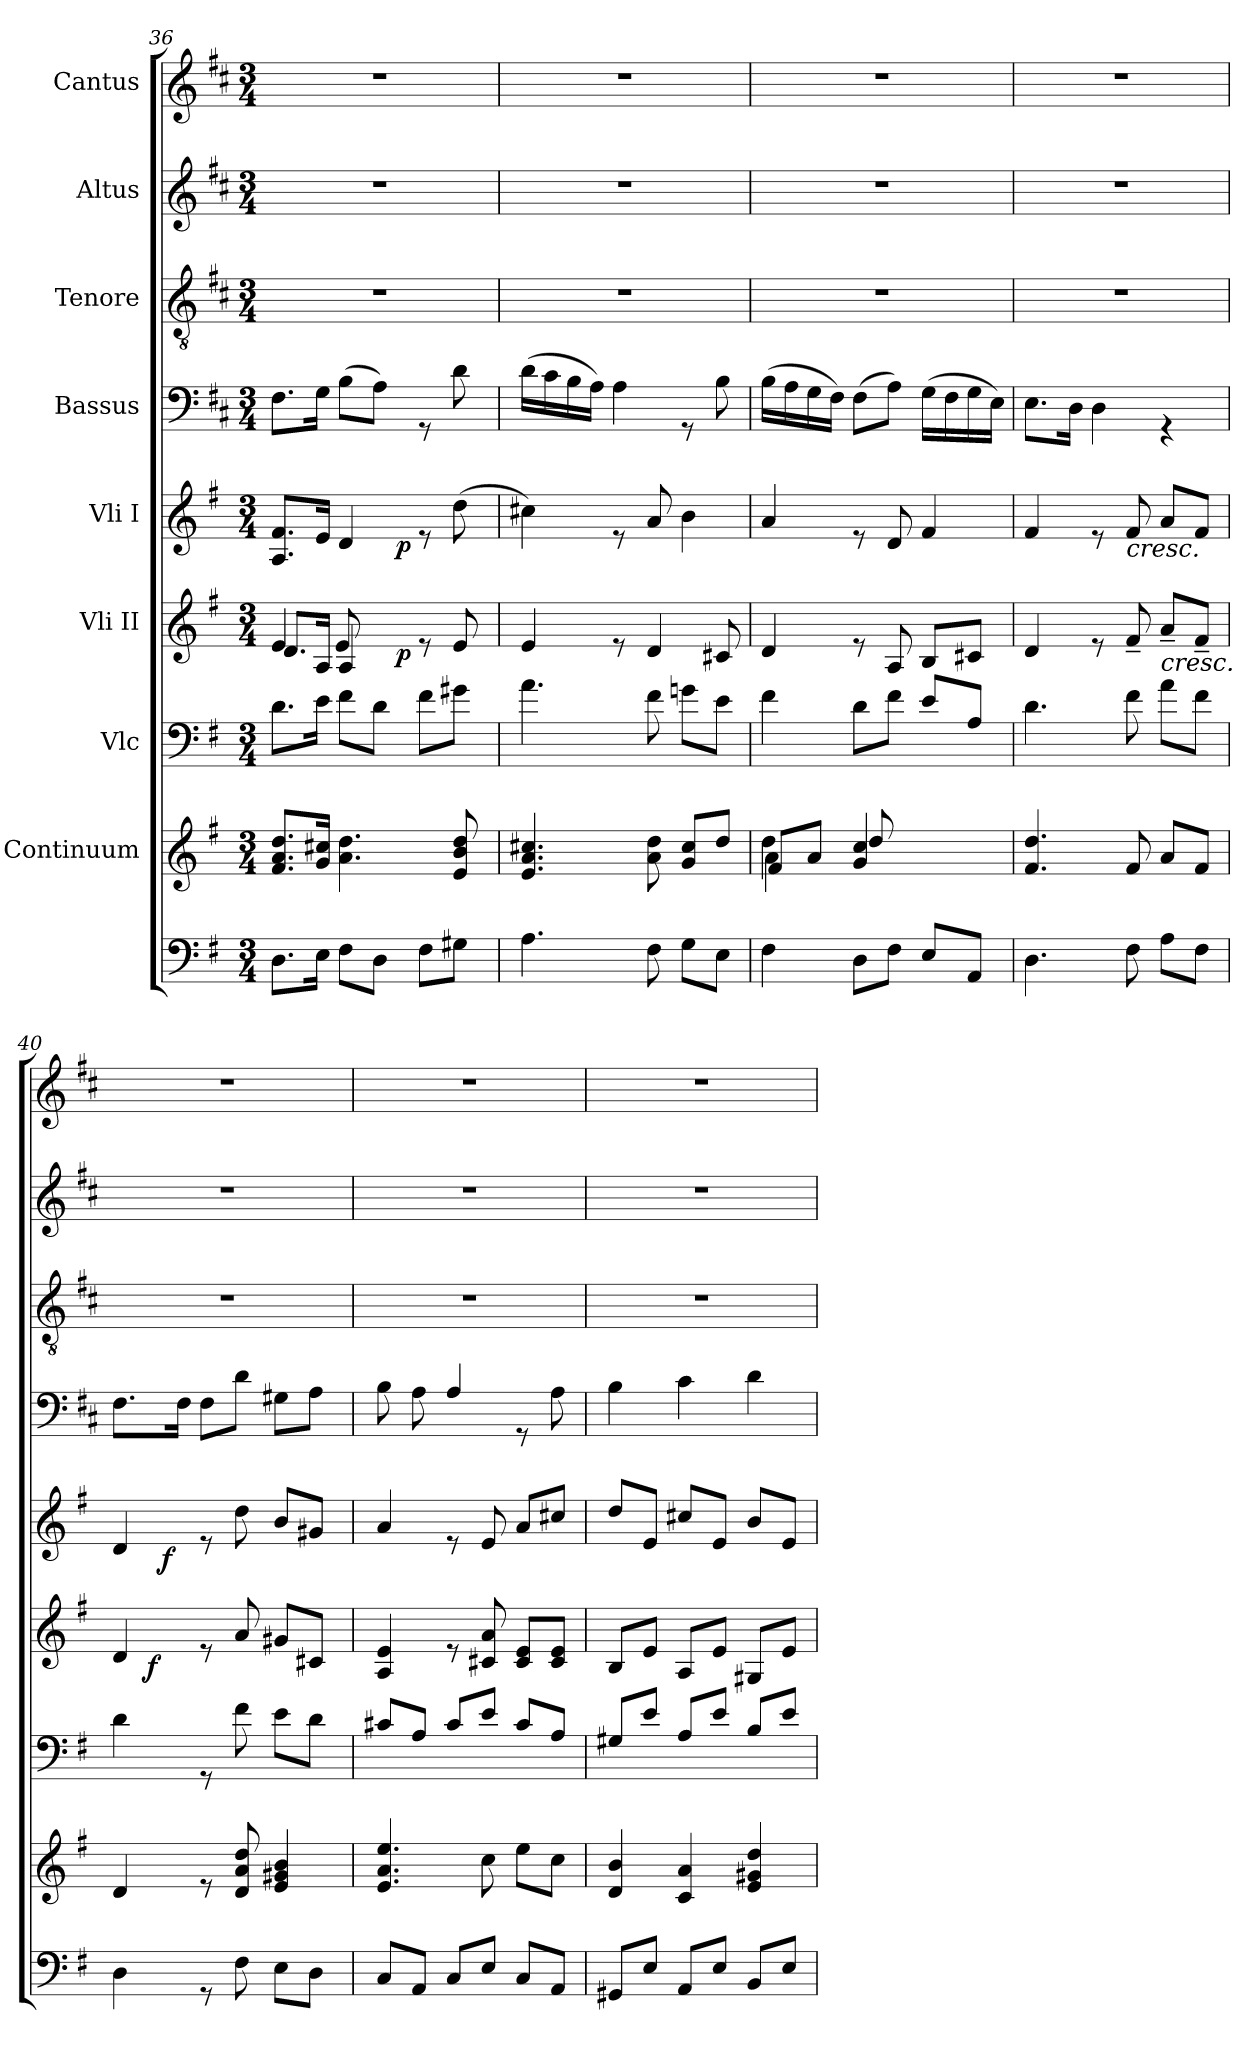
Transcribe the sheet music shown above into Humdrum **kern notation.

**kern	**kern	**kern	**kern	**dynam	**kern	**dynam	**kern	**text	**kern	**kern	**kern
*part9	*part8	*part7	*part6	*part6	*part5	*part5	*part4	*part4	*part3	*part2	*part1
*staff9	*staff8	*staff7	*staff6	*staff6	*staff5	*staff5	*staff4	*staff4	*staff3	*staff2	*staff1
*	*I"Continuum	*I"Vlc	*I"Vli II	*	*I"Vli I	*	*I"Bassus	*	*I"Tenore	*I"Altus	*I"Cantus
*clefF4	*clefG2	*clefF4	*clefG2	*	*clefG2	*	*clefF4	*	*clefGv2	*clefG2	*clefG2
*	*	*ITrd7c12	*	*	*	*	*	*	*	*	*
*k[f#]	*k[f#]	*k[f#]	*k[f#]	*	*k[f#]	*	*k[f#c#]	*	*k[f#c#]	*k[f#c#]	*k[f#c#]
*G:	*G:	*G:	*G:	*	*G:	*	*D:	*	*D:	*D:	*D:
*M3/4	*M3/4	*M3/4	*M3/4	*	*M3/4	*	*M3/4	*	*M3/4	*M3/4	*M3/4
=36	=36	=36	=36	=36	=36	=36	=36	=36	=36	=36	=36
*	*	*	*^	*	*^	*	*	*	*	*	*
*	*	*	*	*^	*	*	*	*	*	*	*	*	*
8.D\L	8.f#/ 8.a/ 8.dd/L	8.D\L	4e/	8.d/L	4..ryy	.	8.A/ 8.f#/L	4..ryy	.	8.F#\L	.	2.r	2.r	2.r
16E\Jk	16g/ 16cc#X/Jk	16E\Jk	.	16A/Jk	.	.	16e/Jk	.	.	16G\Jk	.	.	.	.
8F#\L	4.a\ 4.dd\	8F#\L	4A/	8e/	.	.	4d/	.	.	(>8B\L	.	.	.	.
8D\J	.	8D\J	.	4.ryy	.	.	.	.	.	8A\J)	.	.	.	.
!	!	!	!	!	!	!LO:DY:b	!	!	!LO:DY:b	!	!	!	!	!
.	.	.	.	.	4ryy	p	.	4ryy	p	.	.	.	.	.
8F#\L	.	8F#\L	8re	.	.	.	8re	.	.	8rGG	.	.	.	.
8G#X\J	8e/ 8b/ 8dd/	8G#X\J	8e/	.	.	.	(>8dd\	.	.	8d\	.	.	.	.
.	.	.	.	.	16ryy	.	.	16ryy	.	.	.	.	.	.
*	*	*	*v	*v	*v	*	*	*	*	*	*	*	*	*
*	*	*	*	*	*v	*v	*	*	*	*	*	*
=37	=37	=37	=37	=37	=37	=37	=37	=37	=37	=37	=37
4.A\	4.e/ 4.a/ 4.cc#X/	4.A\	4e/	.	4cc#i\)	.	(>16d\LL	.	2.r	2.r	2.r
.	.	.	.	.	.	.	16c#\	.	.	.	.
.	.	.	.	.	.	.	16B\	.	.	.	.
.	.	.	.	.	.	.	16A\JJ)	.	.	.	.
.	.	.	8re	.	8re	.	4A\	.	.	.	.
8F#\	8a\ 8dd\	8F#\	4d/	.	8a/	.	.	.	.	.	.
8G\L	8g/ 8cc#/L	8Gni\L	.	.	4b\	.	8rGG	.	.	.	.
8E\J	8dd/J	8E\J	8c#i/	.	.	.	8B\	.	.	.	.
!!LO:LB:g=z
=38	=38	=38	=38	=38	=38	=38	=38	=38	=38	=38	=38
*	*^	*	*	*	*	*	*	*	*	*	*
*	*	*^	*	*	*	*	*	*	*	*	*	*
4F#\	4dd\	4a\	8f#/L	4F#\	4d/	.	4a/	.	(>16B\LL	.	2.r	2.r	2.r
.	.	.	.	.	.	.	.	.	16A\	.	.	.	.
.	.	.	8a/J	.	.	.	.	.	16G\	.	.	.	.
.	.	.	.	.	.	.	.	.	16F#\JJ)	.	.	.	.
8D\L	4g/ 4cc/	8dd/	4ryy	8D\L	8re	.	8re	.	(>8F#\L	.	.	.	.
8F#\J	.	4ryy	.	8F#\J	8A/	.	8d/	.	8A\J)	.	.	.	.
8E/L	4ryy	.	4ryy	8E/L	8B/L	.	4f#/	.	(>16G\LL	.	.	.	.
.	.	.	.	.	.	.	.	.	16F#\	.	.	.	.
8AA/J	.	8ryy	.	8AA/J	8c#i/J	.	.	.	16G\	.	.	.	.
.	.	.	.	.	.	.	.	.	16E\JJ)	.	.	.	.
*	*v	*v	*v	*	*	*	*	*	*	*	*	*	*
=39	=39	=39	=39	=39	=39	=39	=39	=39	=39	=39	=39
4.D\	4.f#/ 4.dd/	4.D\	4d/	.	4f#/	.	8.E\L	.	2.r	2.r	2.r
.	.	.	.	.	.	.	16D\Jk	.	.	.	.
.	.	.	8re	.	8re	.	4D\	.	.	.	.
!	!	!	!	!	!	!LO:HP:b	!	!	!	!	!
8F#\	8f#/	8F#\	8f#~</	.	8f#/	<	.	.	.	.	.
!	!	!	!	!LO:HP:b	!	!	!	!	!	!	!
8A\L	8a/L	8A\L	8a~</L	<	8a/L	.	4rGG	.	.	.	.
8F#\J	8f#/J	8F#\J	8f#~</J	.	8f#/J	.	.	.	.	.	.
=40	=40	=40	=40	=40	=40	=40	=40	=40	=40	=40	=40
*	*	*	*^	*	*^	*	*	*	*	*	*
4D\	4d/	4D\	4d/	8ryy	.	4d/	8ryy	.	8.F#\L	.	2.r	2.r	2.r
!	!	!	!	!	!LO:DY:b	!	!	!	!	!	!	!	!
.	.	.	.	2ryy	f	.	32ryy	.	.	.	.	.	.
!	!	!	!	!	!	!	!	!LO:DY:b	!	!	!	!	!
.	.	.	.	.	.	.	2ryy	f	.	.	.	.	.
.	.	.	.	.	.	.	.	.	16F#\Jk	.	.	.	.
8rGG	8re	8rGG	8re	.	[	8re	.	[	8F#\L	.	.	.	.
8F#\	8d/ 8a/ 8dd/	8F#\	8a/	.	.	8dd\	.	.	8d\J	.	.	.	.
8E\L	4e/ 4g#X/ 4b/	8E\L	8g#X/L	.	.	8b/L	.	.	8G#X\L	.	.	.	.
8D\J	.	8D\J	8c#X/J	8ryy	.	8g#X/J	.	.	8A\J	.	.	.	.
.	.	.	.	.	.	.	16.ryy	.	.	.	.	.	.
*	*	*	*v	*v	*	*	*	*	*	*	*	*	*
*	*	*	*	*	*v	*v	*	*	*	*	*	*
=41	=41	=41	=41	=41	=41	=41	=41	=41	=41	=41	=41
*	*	*	*	*	*	*	*^	*	*	*	*
8C/L	4.e/ 4.a/ 4.ee/	8C#X/L	4A/ 4e/	.	4a/	.	8B\	8ryy	.	2.r	2.r	2.r
8AA/J	.	8AA/J	.	.	.	.	8ryy	8A\	.	.	.	.
8C/L	.	8C#/L	8re	.	8re	.	4A/	4ryy	.	.	.	.
8E/J	8cc\	8E/J	8c#X/ 8a/	.	8e/	.	.	.	.	.	.	.
8C/L	8ee\L	8C#/L	8c#/ 8e/L	.	8a/L	.	4ryy	8rGG	.	.	.	.
8AA/J	8cc\J	8AA/J	8c#/ 8e/J	.	8cc#X/J	.	.	8A\	.	.	.	.
*	*	*	*	*	*	*	*v	*v	*	*	*	*
!!LO:PB:g=z
=42	=42	=42	=42	=42	=42	=42	=42	=42	=42	=42	=42
8GG#X/L	4d/ 4b/	8GG#X/L	8B/L	.	8dd/L	.	4B\	.	2.r	2.r	2.r
8E/J	.	8E/J	8e/J	.	8e/J	.	.	.	.	.	.
8AA/L	4c/ 4a/	8AA/L	8A/L	.	8cc#X/L	.	4c#\	.	.	.	.
8E/J	.	8E/J	8e/J	.	8e/J	.	.	.	.	.	.
8BB/L	4e/ 4g#X/ 4dd/	8BB/L	8G#X/L	.	8b/L	.	4d\	.	.	.	.
8E/J	.	8E/J	8e/J	.	8e/J	.	.	.	.	.	.
=	=	=	=	=	=	=	=	=	=	=	=
*-	*-	*-	*-	*-	*-	*-	*-	*-	*-	*-	*-
